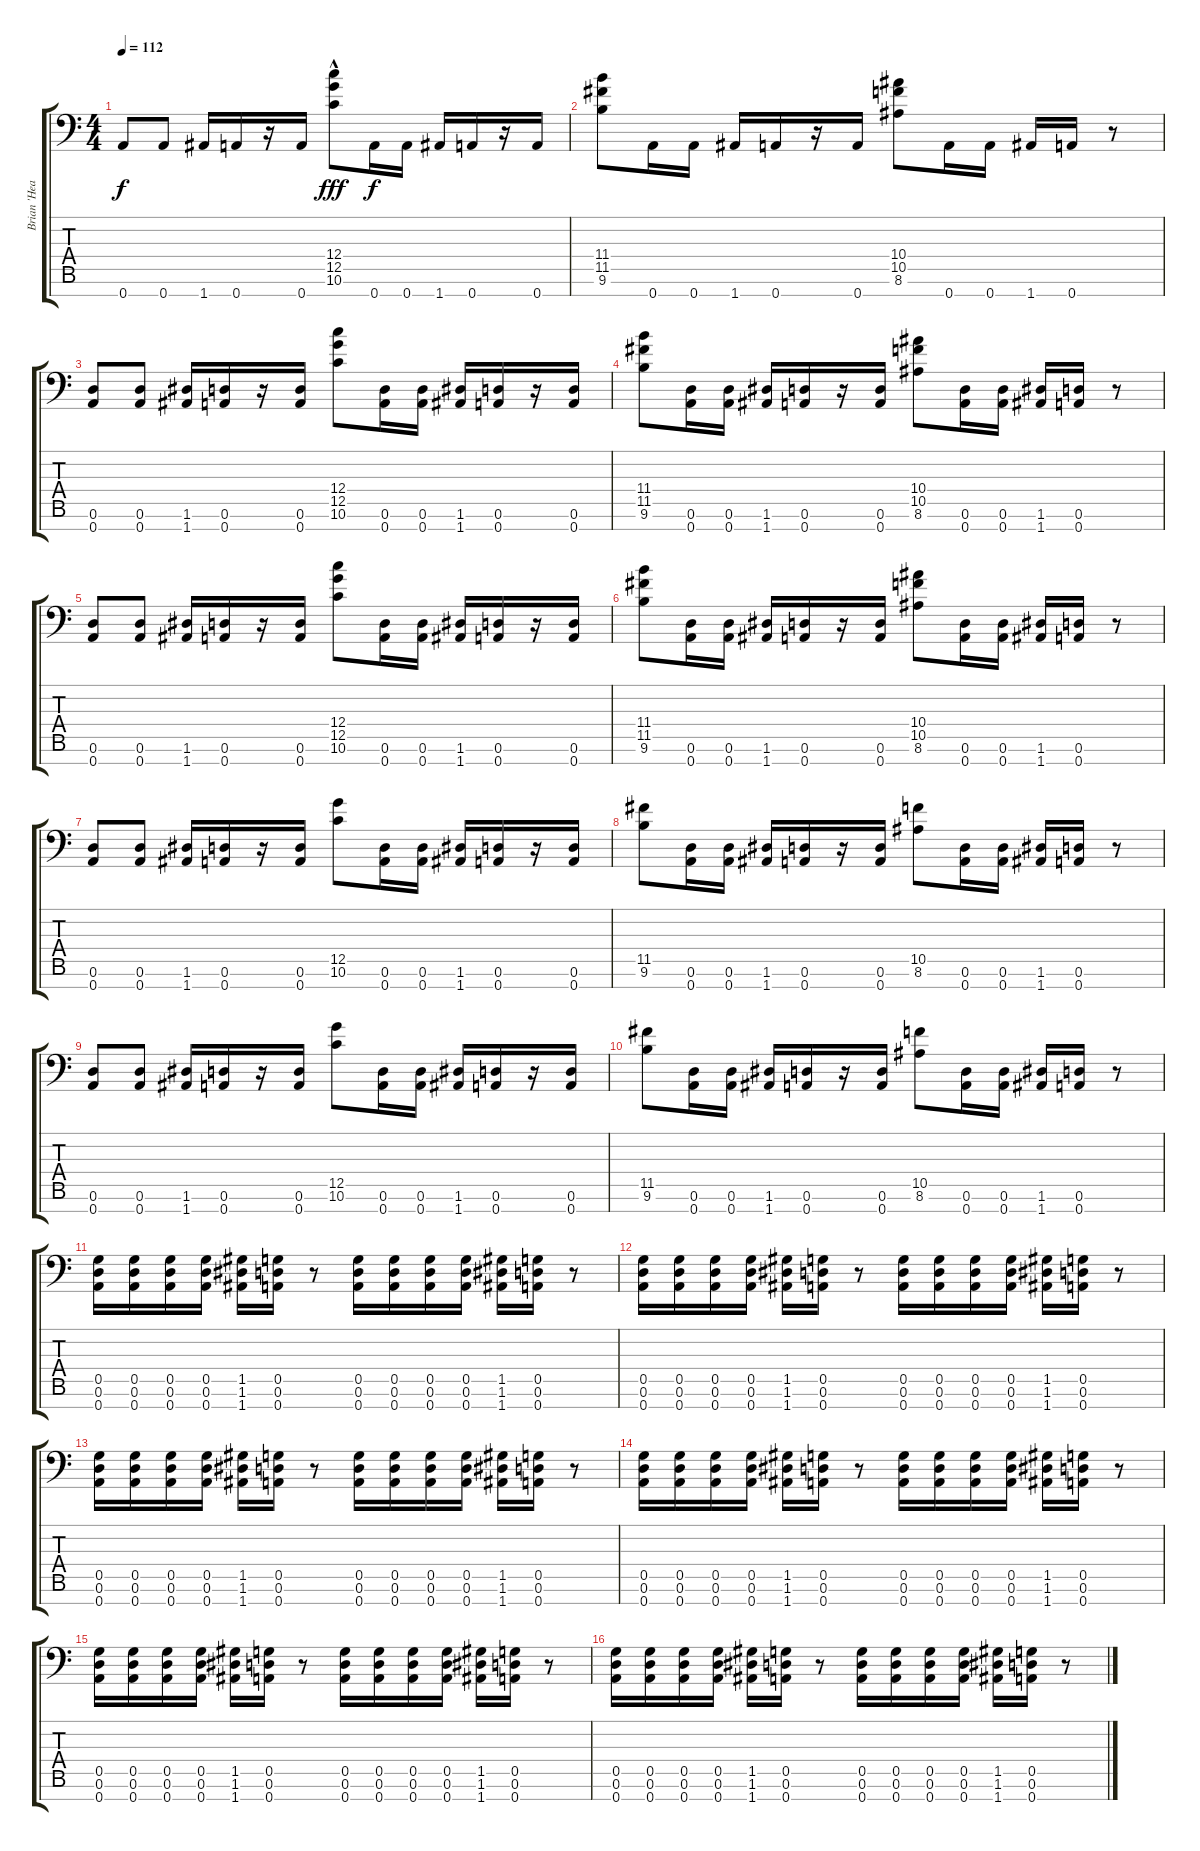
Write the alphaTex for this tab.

\track ("Brian 'Head'  Welsh" "Brian 'Hea") {instrument distortionguitar}
\staff {score tabs}
\tuning (D4 A3 F3 C3 G2 D2 A1) {hide}
\ts (4 4)
\tempo 112
\clef f4
\ks c
0.7.8{dy f} 0.7.8 1.7.16 0.7.16 r.16 0.7.16 (12.4{hac} 12.5{hac} 10.6{hac}).8{dy fff} 0.7.16{dy f} 0.7.16 1.7.16 0.7.16 r.16 0.7.16 |
(11.4 11.5 9.6).8 0.7.16 0.7.16 1.7.16 0.7.16 r.16 0.7.16 (10.4 10.5 8.6).8 0.7.16 0.7.16 1.7.16 0.7.16 r.8 |
(0.6 0.7).8 (0.6 0.7).8 (1.6 1.7).16 (0.6 0.7).16 r.16 (0.6 0.7).16 (12.4 12.5 10.6).8 (0.6 0.7).16 (0.6 0.7).16 (1.6 1.7).16 (0.6 0.7).16 r.16 (0.6 0.7).16 |
(11.4 11.5 9.6).8 (0.6 0.7).16 (0.6 0.7).16 (1.6 1.7).16 (0.6 0.7).16 r.16 (0.6 0.7).16 (10.4 10.5 8.6).8 (0.6 0.7).16 (0.6 0.7).16 (1.6 1.7).16 (0.6 0.7).16 r.8 |
(0.6 0.7).8 (0.6 0.7).8 (1.6 1.7).16 (0.6 0.7).16 r.16 (0.6 0.7).16 (12.4 12.5 10.6).8 (0.6 0.7).16 (0.6 0.7).16 (1.6 1.7).16 (0.6 0.7).16 r.16 (0.6 0.7).16 |
(11.4 11.5 9.6).8 (0.6 0.7).16 (0.6 0.7).16 (1.6 1.7).16 (0.6 0.7).16 r.16 (0.6 0.7).16 (10.4 10.5 8.6).8 (0.6 0.7).16 (0.6 0.7).16 (1.6 1.7).16 (0.6 0.7).16 r.8 |
(0.6 0.7).8 (0.6 0.7).8 (1.6 1.7).16 (0.6 0.7).16 r.16 (0.6 0.7).16 (12.5 10.6).8 (0.6 0.7).16 (0.6 0.7).16 (1.6 1.7).16 (0.6 0.7).16 r.16 (0.6 0.7).16 |
(11.5 9.6).8 (0.6 0.7).16 (0.6 0.7).16 (1.6 1.7).16 (0.6 0.7).16 r.16 (0.6 0.7).16 (10.5 8.6).8 (0.6 0.7).16 (0.6 0.7).16 (1.6 1.7).16 (0.6 0.7).16 r.8 |
(0.6 0.7).8 (0.6 0.7).8 (1.6 1.7).16 (0.6 0.7).16 r.16 (0.6 0.7).16 (12.5 10.6).8 (0.6 0.7).16 (0.6 0.7).16 (1.6 1.7).16 (0.6 0.7).16 r.16 (0.6 0.7).16 |
(11.5 9.6).8 (0.6 0.7).16 (0.6 0.7).16 (1.6 1.7).16 (0.6 0.7).16 r.16 (0.6 0.7).16 (10.5 8.6).8 (0.6 0.7).16 (0.6 0.7).16 (1.6 1.7).16 (0.6 0.7).16 r.8 |
(0.5 0.6 0.7).16 (0.5 0.6 0.7).16 (0.5 0.6 0.7).16 (0.5 0.6 0.7).16 (1.5 1.6 1.7).16 (0.5 0.6 0.7).16 r.8 (0.5 0.6 0.7).16 (0.5 0.6 0.7).16 (0.5 0.6 0.7).16 (0.5 0.6 0.7).16 (1.5 1.6 1.7).16 (0.5 0.6 0.7).16 r.8 |
(0.5 0.6 0.7).16 (0.5 0.6 0.7).16 (0.5 0.6 0.7).16 (0.5 0.6 0.7).16 (1.5 1.6 1.7).16 (0.5 0.6 0.7).16 r.8 (0.5 0.6 0.7).16 (0.5 0.6 0.7).16 (0.5 0.6 0.7).16 (0.5 0.6 0.7).16 (1.5 1.6 1.7).16 (0.5 0.6 0.7).16 r.8 |
(0.5 0.6 0.7).16 (0.5 0.6 0.7).16 (0.5 0.6 0.7).16 (0.5 0.6 0.7).16 (1.5 1.6 1.7).16 (0.5 0.6 0.7).16 r.8 (0.5 0.6 0.7).16 (0.5 0.6 0.7).16 (0.5 0.6 0.7).16 (0.5 0.6 0.7).16 (1.5 1.6 1.7).16 (0.5 0.6 0.7).16 r.8 |
(0.5 0.6 0.7).16 (0.5 0.6 0.7).16 (0.5 0.6 0.7).16 (0.5 0.6 0.7).16 (1.5 1.6 1.7).16 (0.5 0.6 0.7).16 r.8 (0.5 0.6 0.7).16 (0.5 0.6 0.7).16 (0.5 0.6 0.7).16 (0.5 0.6 0.7).16 (1.5 1.6 1.7).16 (0.5 0.6 0.7).16 r.8 |
(0.5 0.6 0.7).16 (0.5 0.6 0.7).16 (0.5 0.6 0.7).16 (0.5 0.6 0.7).16 (1.5 1.6 1.7).16 (0.5 0.6 0.7).16 r.8 (0.5 0.6 0.7).16 (0.5 0.6 0.7).16 (0.5 0.6 0.7).16 (0.5 0.6 0.7).16 (1.5 1.6 1.7).16 (0.5 0.6 0.7).16 r.8 |
(0.5 0.6 0.7).16 (0.5 0.6 0.7).16 (0.5 0.6 0.7).16 (0.5 0.6 0.7).16 (1.5 1.6 1.7).16 (0.5 0.6 0.7).16 r.8 (0.5 0.6 0.7).16 (0.5 0.6 0.7).16 (0.5 0.6 0.7).16 (0.5 0.6 0.7).16 (1.5 1.6 1.7).16 (0.5 0.6 0.7).16 r.8
